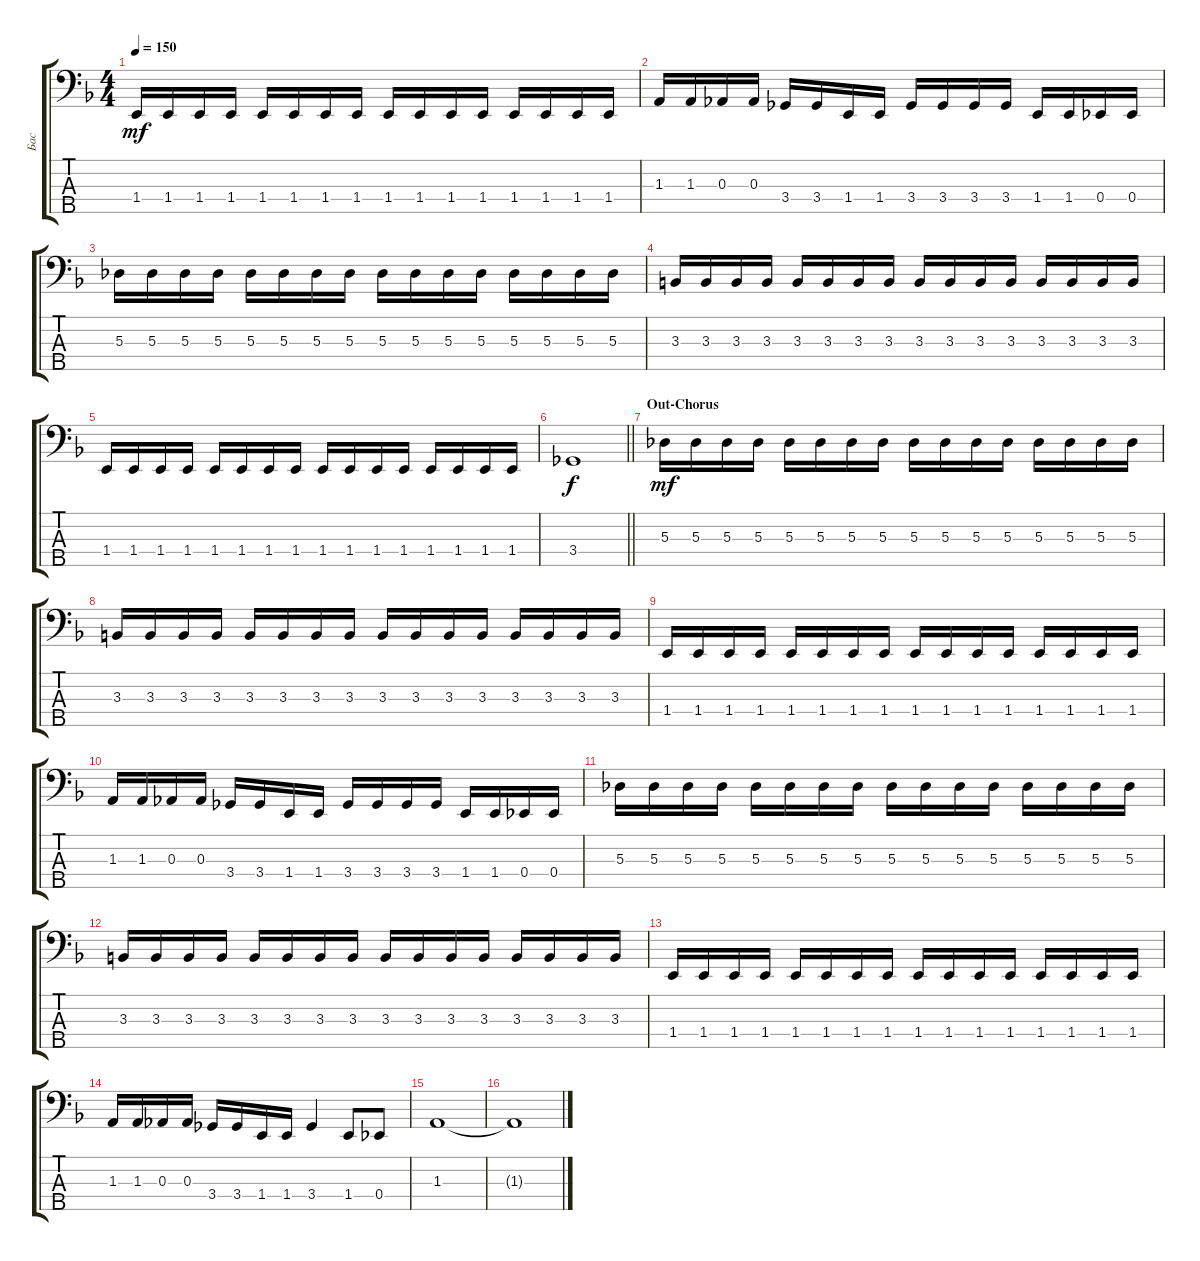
\track ("Бас" "Бас") {instrument electricbassfinger}
\staff {score tabs}
\tuning (Gb2 Db2 Ab1 Eb1 Bb0) {hide}
\ts (4 4)
\tempo 150
\clef f4
\ks dminor
1.4.16{dy mf} 1.4.16 1.4.16 1.4.16 1.4.16 1.4.16 1.4.16 1.4.16 1.4.16 1.4.16 1.4.16 1.4.16 1.4.16 1.4.16 1.4.16 1.4.16 |
1.3.16 1.3.16 0.3.16 0.3.16 3.4.16 3.4.16 1.4.16 1.4.16 3.4.16 3.4.16 3.4.16 3.4.16 1.4.16 1.4.16 0.4.16 0.4.16 |
5.3.16 5.3.16 5.3.16 5.3.16 5.3.16 5.3.16 5.3.16 5.3.16 5.3.16 5.3.16 5.3.16 5.3.16 5.3.16 5.3.16 5.3.16 5.3.16 |
3.3.16 3.3.16 3.3.16 3.3.16 3.3.16 3.3.16 3.3.16 3.3.16 3.3.16 3.3.16 3.3.16 3.3.16 3.3.16 3.3.16 3.3.16 3.3.16 |
1.4.16 1.4.16 1.4.16 1.4.16 1.4.16 1.4.16 1.4.16 1.4.16 1.4.16 1.4.16 1.4.16 1.4.16 1.4.16 1.4.16 1.4.16 1.4.16 |
\barLineRight lightlight
3.4.1{dy f} |
\section ("" "Out-Chorus")
5.3.16{dy mf} 5.3.16 5.3.16 5.3.16 5.3.16 5.3.16 5.3.16 5.3.16 5.3.16 5.3.16 5.3.16 5.3.16 5.3.16 5.3.16 5.3.16 5.3.16 |
3.3.16 3.3.16 3.3.16 3.3.16 3.3.16 3.3.16 3.3.16 3.3.16 3.3.16 3.3.16 3.3.16 3.3.16 3.3.16 3.3.16 3.3.16 3.3.16 |
1.4.16 1.4.16 1.4.16 1.4.16 1.4.16 1.4.16 1.4.16 1.4.16 1.4.16 1.4.16 1.4.16 1.4.16 1.4.16 1.4.16 1.4.16 1.4.16 |
1.3.16 1.3.16 0.3.16 0.3.16 3.4.16 3.4.16 1.4.16 1.4.16 3.4.16 3.4.16 3.4.16 3.4.16 1.4.16 1.4.16 0.4.16 0.4.16 |
5.3.16 5.3.16 5.3.16 5.3.16 5.3.16 5.3.16 5.3.16 5.3.16 5.3.16 5.3.16 5.3.16 5.3.16 5.3.16 5.3.16 5.3.16 5.3.16 |
3.3.16 3.3.16 3.3.16 3.3.16 3.3.16 3.3.16 3.3.16 3.3.16 3.3.16 3.3.16 3.3.16 3.3.16 3.3.16 3.3.16 3.3.16 3.3.16 |
1.4.16 1.4.16 1.4.16 1.4.16 1.4.16 1.4.16 1.4.16 1.4.16 1.4.16 1.4.16 1.4.16 1.4.16 1.4.16 1.4.16 1.4.16 1.4.16 |
1.3.16 1.3.16 0.3.16 0.3.16 3.4.16 3.4.16 1.4.16 1.4.16 3.4.4 1.4.8 0.4.8 |
1.3.1 |
1.3{t}.1
